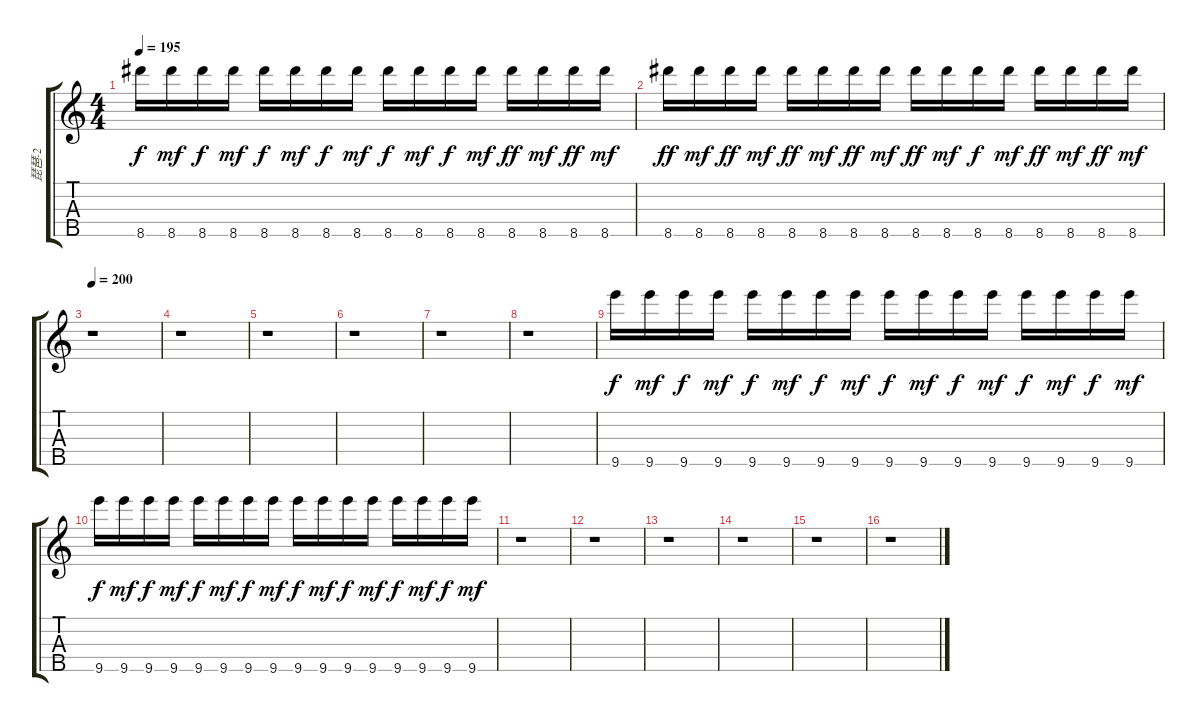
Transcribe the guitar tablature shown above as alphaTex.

\track ("琵琶-2" "琵琶-2") {instrument electricguitarclean}
\staff {score tabs}
\tuning (D4 B3 G3 D3 G4) {hide}
\ts (4 4)
\tempo 195
\clef g2
\ks c
8.5.16{dy f} 8.5.16{dy mf} 8.5.16{dy f} 8.5.16{dy mf} 8.5.16{dy f} 8.5.16{dy mf} 8.5.16{dy f} 8.5.16{dy mf} 8.5.16{dy f} 8.5.16{dy mf} 8.5.16{dy f} 8.5.16{dy mf} 8.5.16{dy ff} 8.5.16{dy mf} 8.5.16{dy ff} 8.5.16{dy mf} |
8.5.16{dy ff} 8.5.16{dy mf} 8.5.16{dy ff} 8.5.16{dy mf} 8.5.16{dy ff} 8.5.16{dy mf} 8.5.16{dy ff} 8.5.16{dy mf} 8.5.16{dy ff} 8.5.16{dy mf} 8.5.16{dy f} 8.5.16{dy mf} 8.5.16{dy ff} 8.5.16{dy mf} 8.5.16{dy ff} 8.5.16{dy mf} |
\tempo 200
r.1 |
r.1 |
r.1 |
r.1 |
r.1 |
r.1 |
9.5.16{dy f volume 8} 9.5.16{dy mf} 9.5.16{dy f} 9.5.16{dy mf} 9.5.16{dy f} 9.5.16{dy mf} 9.5.16{dy f} 9.5.16{dy mf} 9.5.16{dy f} 9.5.16{dy mf} 9.5.16{dy f} 9.5.16{dy mf} 9.5.16{dy f} 9.5.16{dy mf} 9.5.16{dy f} 9.5.16{dy mf} |
9.5.16{dy f} 9.5.16{dy mf} 9.5.16{dy f} 9.5.16{dy mf} 9.5.16{dy f} 9.5.16{dy mf} 9.5.16{dy f} 9.5.16{dy mf} 9.5.16{dy f} 9.5.16{dy mf} 9.5.16{dy f} 9.5.16{dy mf} 9.5.16{dy f} 9.5.16{dy mf} 9.5.16{dy f} 9.5.16{dy mf} |
r.1 |
r.1 |
r.1 |
r.1 |
r.1 |
r.1
